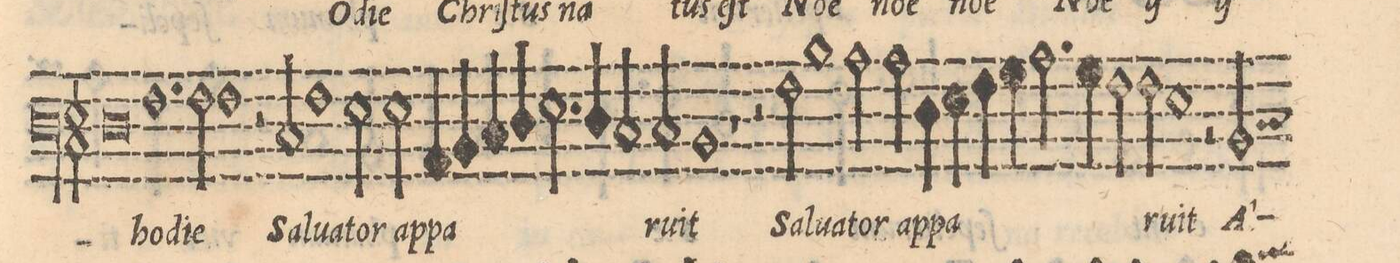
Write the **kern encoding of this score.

**kern	**text
*I"BASSVS	*
*clefF3	*
*k[]	*
*met(C|)	*
*M2/1	*
0F	-e
*	*Xij
=9-	=9-
1.A	ho-
=10-	=10-
2A\	-di-
1A	-e
=11-	=11-
2r	.
2E/	Sal-
1A	-ua-
=12-	=12-
2G\	-tor
2G\	ap-
4C/	-pa-
4D/	.
4E/	.
4F/	.
=13-	=13-
2.G\	.
4F/	.
2E/	.
2E/	-ru-
=14-	=14-
1D	-it
1r	.
=15-	=15-
2r	.
2A\	Sal-
1d	-ua-
=16-	=16-
2c\	-tor
2c\	ap-
4F\	-pa-
4G\	.
4A\	.
4B\	.
=17-	=17-
2.c\	.
4B\	.
2A\	.
2A\	-ru-
=18-	=18-
1G	-it
2r	.
2D/	Al-
*custos:E	*
=19-	=19-
*-	*-
